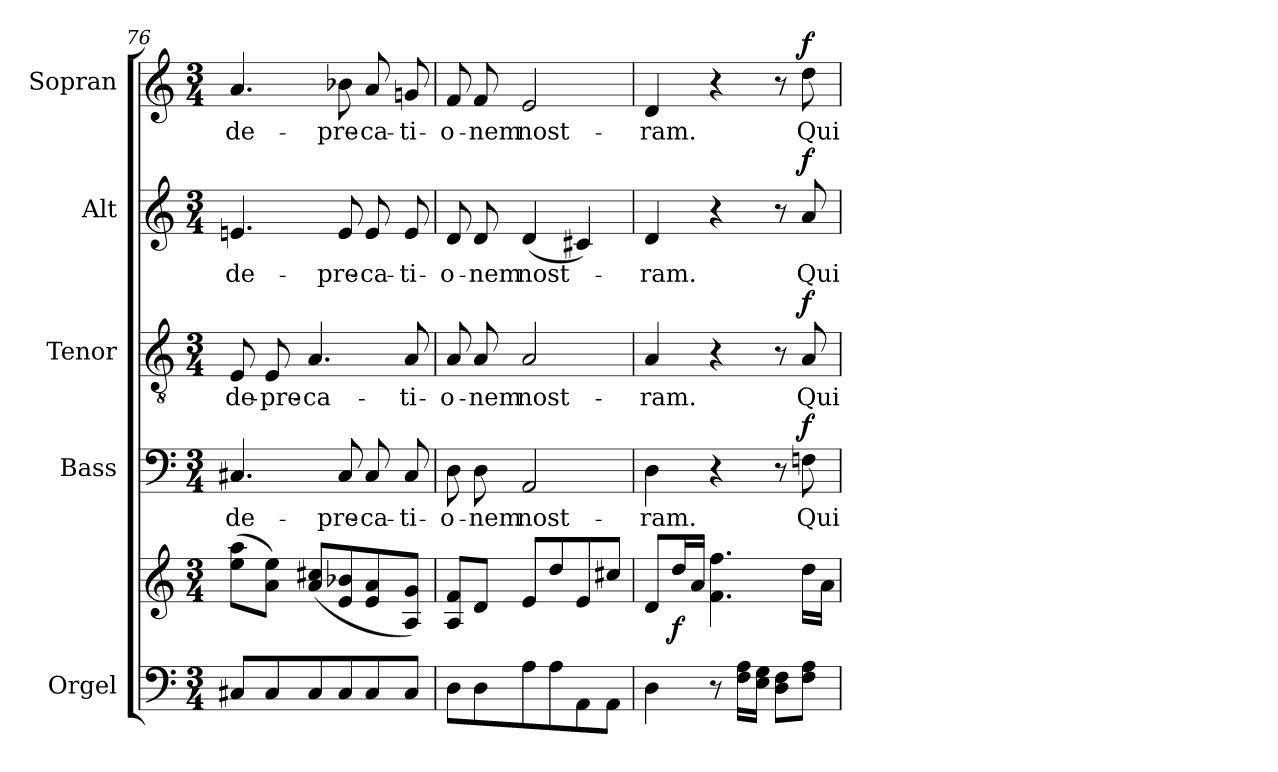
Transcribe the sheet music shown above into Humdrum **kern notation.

**kern	**kern	**dynam	**kern	**text	**dynam	**kern	**text	**dynam	**kern	**text	**dynam	**kern	**text	**dynam
*part5	*part5	*part5	*part4	*part4	*part4	*part3	*part3	*part3	*part2	*part2	*part2	*part1	*part1	*part1
*staff6	*staff5	*staff5/6	*staff4	*staff4	*staff4	*staff3	*staff3	*staff3	*staff2	*staff2	*staff2	*staff1	*staff1	*staff1
*I"Orgel	*	*	*I"Bass	*	*	*I"Tenor	*	*	*I"Alt	*	*	*I"Sopran	*	*
*	*	*	*I'B.	*	*	*I'T.	*	*	*I'A.	*	*	*I'S.	*	*
*clefF4	*clefG2	*	*clefF4	*	*	*clefGv2	*	*	*clefG2	*	*	*clefG2	*	*
*k[]	*k[]	*	*k[]	*	*	*k[]	*	*	*k[]	*	*	*k[]	*	*
*C:	*C:	*	*C:	*	*	*C:	*	*	*C:	*	*	*C:	*	*
*M3/4	*M3/4	*	*M3/4	*	*	*M3/4	*	*	*M3/4	*	*	*M3/4	*	*
=76	=76	=76	=76	=76	=76	=76	=76	=76	=76	=76	=76	=76	=76	=76
!	!	!	!	!LO:LY:b	!	!	!LO:LY:b	!	!	!LO:LY:b	!	!	!LO:LY:b	!
8C#X/L	(>8ee\ 8aa\L	.	4.C#X/	de-	.	8E/	de-	.	4.en/	de-	.	4.a/	de-	.
!	!	!	!	!	!	!	!LO:LY:b	!	!	!	!	!	!	!
8C#/	8a\ 8ee\J)	.	.	.	.	8E/	-pre-	.	.	.	.	.	.	.
!	!	!	!	!	!	!	!LO:LY:b	!	!	!	!	!	!	!
8C#/	(<8a/ 8cc#X/L	.	.	.	.	4.A/	-ca-	.	.	.	.	.	.	.
!	!	!	!	!LO:LY:b	!	!	!	!	!	!LO:LY:b	!	!	!LO:LY:b	!
8C#/	8e/ 8b-X/	.	8C#/	-pre-	.	.	.	.	8e/	-pre-	.	8b-X\	-pre-	.
!	!	!	!	!LO:LY:b	!	!	!	!	!	!LO:LY:b	!	!	!LO:LY:b	!
8C#/	8e/ 8a/	.	8C#/	-ca-	.	.	.	.	8e/	-ca-	.	8a/	-ca-	.
!	!	!	!	!LO:LY:b	!	!	!LO:LY:b	!	!	!LO:LY:b	!	!	!LO:LY:b	!
8C#/J	8A/ 8g/J)	.	8C#/	-ti-	.	8A/	-ti-	.	8e/	-ti-	.	8gn/	-ti-	.
!!LO:PB:g=z
=77	=77	=77	=77	=77	=77	=77	=77	=77	=77	=77	=77	=77	=77	=77
!	!	!	!	!LO:LY:b	!	!	!LO:LY:b	!	!	!LO:LY:b	!	!	!LO:LY:b	!
8D\L	8A/ 8f/L	.	8D\	-o-	.	8A/	-o-	.	8d/	-o-	.	8f/	-o-	.
!	!	!	!	!LO:LY:b	!	!	!LO:LY:b	!	!	!LO:LY:b	!	!	!LO:LY:b	!
8D\	8d/J	.	8D\	-nem	.	8A/	-nem	.	8d/	-nem	.	8f/	-nem	.
!	!	!	!	!LO:LY:b	!	!	!LO:LY:b	!	!	!LO:LY:b	!	!	!LO:LY:b	!
8A\	8e/L	.	2AA/	nost-	.	2A/	nost-	.	(<4d/	nost-	.	2e/	nost-	.
8A\	8dd/	.	.	.	.	.	.	.	.	.	.	.	.	.
8AA\	8e/	.	.	.	.	.	.	.	4c#X/)	.	.	.	.	.
8AA\J	8cc#X/J	.	.	.	.	.	.	.	.	.	.	.	.	.
=78	=78	=78	=78	=78	=78	=78	=78	=78	=78	=78	=78	=78	=78	=78
!	!	!	!	!LO:LY:b	!	!	!LO:LY:b	!	!	!LO:LY:b	!	!	!LO:LY:b	!
4D\	8d/L	.	4D\	-ram.	.	4A/	-ram.	.	4d/	-ram.	.	4d/	-ram.	.
!	!	!LO:DY:b	!	!	!	!	!	!	!	!	!	!	!	!
.	16dd/L	f	.	.	.	.	.	.	.	.	.	.	.	.
.	16a/JJ	.	.	.	.	.	.	.	.	.	.	.	.	.
8r	4.f\ 4.ff\	.	4r	.	.	4r	.	.	4r	.	.	4r	.	.
16F\ 16A\LL	.	.	.	.	.	.	.	.	.	.	.	.	.	.
16E\ 16G\JJ	.	.	.	.	.	.	.	.	.	.	.	.	.	.
8D\ 8F\L	.	.	8r	.	.	8r	.	.	8r	.	.	8r	.	.
!	!	!	!	!LO:LY:b	!LO:DY:a	!	!LO:LY:b	!LO:DY:a	!	!LO:LY:b	!LO:DY:a	!	!LO:LY:b	!LO:DY:a
8F\ 8A\J	16dd\LL	.	8Fn\	Qui	f	8A/	Qui	f	8a/	Qui	f	8dd\	Qui	f
.	16a\JJ	.	.	.	.	.	.	.	.	.	.	.	.	.
=	=	=	=	=	=	=	=	=	=	=	=	=	=	=
*-	*-	*-	*-	*-	*-	*-	*-	*-	*-	*-	*-	*-	*-	*-
